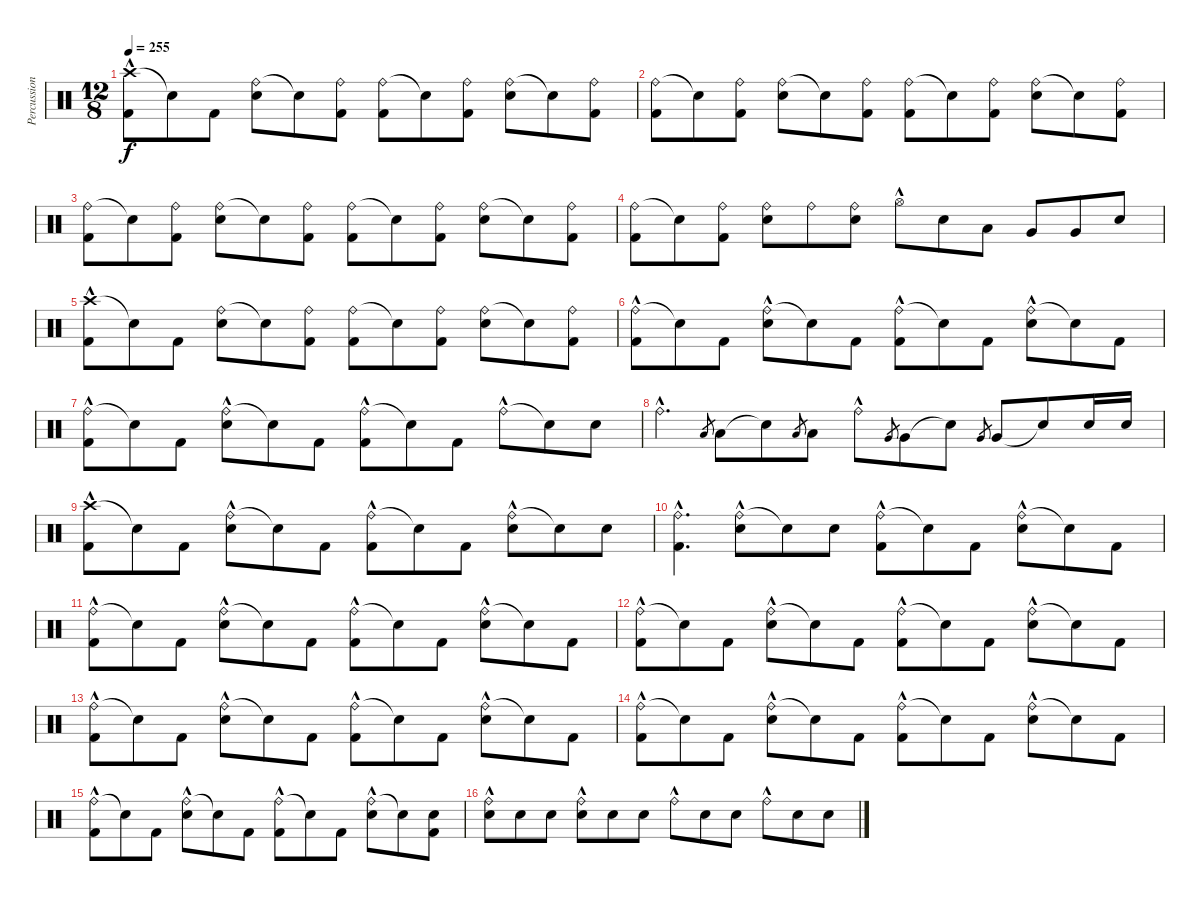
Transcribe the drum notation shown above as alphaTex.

\track ("Percussions" "Percussion") {instrument percussion}
\staff {score}
\articulation defaults
\ts (12 8)
\tempo 255
\clef neutral
\ks c
("Crash high (hit)"{hac} "Kick (hit) 2").8{dy f} "Snare (hit)"{t}.8 "Kick (hit) 2".8 ("Ride (bell)" "Electric Snare (hit)").8 "Snare (hit)"{t}.8 ("Ride (bell)" "Kick (hit) 2").8 ("Ride (bell)" "Kick (hit) 2").8 "Snare (hit)"{t}.8 ("Ride (bell)" "Kick (hit) 2").8 ("Ride (bell)" "Electric Snare (hit)").8 "Snare (hit)"{t}.8 ("Ride (bell)" "Kick (hit) 2").8 |
("Ride (bell)" "Kick (hit) 2").8 "Snare (hit)"{t}.8 ("Ride (bell)" "Kick (hit) 2").8 ("Ride (bell)" "Electric Snare (hit)").8 "Snare (hit)"{t}.8 ("Ride (bell)" "Kick (hit) 2").8 ("Ride (bell)" "Kick (hit) 2").8 "Snare (hit)"{t}.8 ("Ride (bell)" "Kick (hit) 2").8 ("Ride (bell)" "Electric Snare (hit)").8 "Snare (hit)"{t}.8 ("Ride (bell)" "Kick (hit) 2").8 |
("Ride (bell)" "Kick (hit) 2").8 "Snare (hit)"{t}.8 ("Ride (bell)" "Kick (hit) 2").8 ("Ride (bell)" "Electric Snare (hit)").8 "Snare (hit)"{t}.8 ("Ride (bell)" "Kick (hit) 2").8 ("Ride (bell)" "Kick (hit) 2").8 "Snare (hit)"{t}.8 ("Ride (bell)" "Kick (hit) 2").8 ("Ride (bell)" "Electric Snare (hit)").8 "Snare (hit)"{t}.8 ("Ride (bell)" "Kick (hit) 2").8 |
("Ride (bell)" "Kick (hit) 2").8 "Snare (hit)"{t}.8 ("Ride (bell)" "Kick (hit) 2").8 ("Ride (bell)" "Electric Snare (hit)").8 "Ride (bell)".8 ("Ride (bell)" "Electric Snare (hit)").8 "Hi-Hat (open)"{hac}.8 "Electric Snare (hit)".8 "Low Tom (hit)".8 "Very Low Tom (hit)".8 "Very Low Tom (hit)".8 "Electric Snare (hit)".8 |
("Crash high (hit)"{hac} "Kick (hit) 2").8 "Snare (hit)"{t}.8 "Kick (hit) 2".8 ("Ride (bell)" "Electric Snare (hit)").8 "Snare (hit)"{t}.8 ("Ride (bell)" "Kick (hit) 2").8 ("Ride (bell)" "Kick (hit) 2").8 "Snare (hit)"{t}.8 ("Ride (bell)" "Kick (hit) 2").8 ("Ride (bell)" "Electric Snare (hit)").8 "Snare (hit)"{t}.8 ("Ride (bell)" "Kick (hit) 2").8 |
("Ride (bell)"{hac} "Kick (hit) 2").8 "Snare (hit)"{t}.8 "Kick (hit) 2".8 ("Ride (bell)"{hac} "Electric Snare (hit)").8 "Snare (hit)"{t}.8 "Kick (hit) 2".8 ("Ride (bell)"{hac} "Kick (hit) 2").8 "Snare (hit)"{t}.8 "Kick (hit) 2".8 ("Ride (bell)"{hac} "Electric Snare (hit)").8 "Snare (hit)"{t}.8 "Kick (hit) 2".8 |
("Ride (bell)"{hac} "Kick (hit) 2").8 "Snare (hit)"{t}.8 "Kick (hit) 2".8 ("Ride (bell)"{hac} "Electric Snare (hit)").8 "Snare (hit)"{t}.8 "Kick (hit) 2".8 ("Ride (bell)"{hac} "Kick (hit) 2").8 "Snare (hit)"{t}.8 "Kick (hit) 2".8 "Ride (bell)"{hac}.8 "Snare (hit)"{t}.8 "Electric Snare (hit)".8 |
"Ride (bell)"{hac}.4{d} "Low Tom (hit)".8{gr} "Low Tom (hit)".8 "Snare (hit)"{t}.8 "Low Tom (hit)".8{gr} "Low Tom (hit)".8 "Ride (bell)"{hac}.8 "Very Low Tom (hit)".8{gr} "Very Low Tom (hit)".8 "Snare (hit)"{t}.8 "Very Low Tom (hit)".8{gr} "Very Low Tom (hit)".8 "Snare (hit)"{t}.8 "Electric Snare (hit)".16 "Electric Snare (hit)".16 |
("Crash high (hit)"{hac} "Kick (hit) 2").8 "Snare (hit)"{t}.8 "Kick (hit) 2".8 ("Ride (bell)"{hac} "Electric Snare (hit)").8 "Snare (hit)"{t}.8 "Kick (hit) 2".8 ("Ride (bell)"{hac} "Kick (hit) 2").8 "Snare (hit)"{t}.8 "Kick (hit) 2".8 ("Ride (bell)"{hac} "Electric Snare (hit)").8 "Snare (hit)"{t}.8 "Electric Snare (hit)".8 |
("Ride (bell)"{hac} "Kick (hit) 2"{hac}).4{d} ("Ride (bell)"{hac} "Electric Snare (hit)").8 "Snare (hit)"{t}.8 "Electric Snare (hit)".8 ("Ride (bell)"{hac} "Kick (hit) 2").8 "Snare (hit)"{t}.8 "Kick (hit) 2".8 ("Ride (bell)"{hac} "Electric Snare (hit)").8 "Snare (hit)"{t}.8 "Kick (hit) 2".8 |
("Ride (bell)"{hac} "Kick (hit) 2").8 "Snare (hit)"{t}.8 "Kick (hit) 2".8 ("Ride (bell)"{hac} "Electric Snare (hit)").8 "Snare (hit)"{t}.8 "Kick (hit) 2".8 ("Ride (bell)"{hac} "Kick (hit) 2").8 "Snare (hit)"{t}.8 "Kick (hit) 2".8 ("Ride (bell)"{hac} "Electric Snare (hit)").8 "Snare (hit)"{t}.8 "Kick (hit) 2".8 |
("Ride (bell)"{hac} "Kick (hit) 2").8 "Snare (hit)"{t}.8 "Kick (hit) 2".8 ("Ride (bell)"{hac} "Electric Snare (hit)").8 "Snare (hit)"{t}.8 "Kick (hit) 2".8 ("Ride (bell)"{hac} "Kick (hit) 2").8 "Snare (hit)"{t}.8 "Kick (hit) 2".8 ("Ride (bell)"{hac} "Electric Snare (hit)").8 "Snare (hit)"{t}.8 "Kick (hit) 2".8 |
("Ride (bell)"{hac} "Kick (hit) 2").8 "Snare (hit)"{t}.8 "Kick (hit) 2".8 ("Ride (bell)"{hac} "Electric Snare (hit)").8 "Snare (hit)"{t}.8 "Kick (hit) 2".8 ("Ride (bell)"{hac} "Kick (hit) 2").8 "Snare (hit)"{t}.8 "Kick (hit) 2".8 ("Ride (bell)"{hac} "Electric Snare (hit)").8 "Snare (hit)"{t}.8 "Kick (hit) 2".8 |
("Ride (bell)"{hac} "Kick (hit) 2").8 "Snare (hit)"{t}.8 "Kick (hit) 2".8 ("Ride (bell)"{hac} "Electric Snare (hit)").8 "Snare (hit)"{t}.8 "Kick (hit) 2".8 ("Ride (bell)"{hac} "Kick (hit) 2").8 "Snare (hit)"{t}.8 "Kick (hit) 2".8 ("Ride (bell)"{hac} "Electric Snare (hit)").8 "Snare (hit)"{t}.8 "Kick (hit) 2".8 |
("Ride (bell)"{hac} "Kick (hit) 2").8 "Snare (hit)"{t}.8 "Kick (hit) 2".8 ("Ride (bell)"{hac} "Electric Snare (hit)").8 "Snare (hit)"{t}.8 "Kick (hit) 2".8 ("Ride (bell)"{hac} "Kick (hit) 2").8 "Snare (hit)"{t}.8 "Kick (hit) 2".8 ("Ride (bell)"{hac} "Electric Snare (hit)").8 "Snare (hit)"{t}.8 ("Electric Snare (hit)" "Kick (hit) 2").8 |
("Ride (bell)"{hac} "Electric Snare (hit)").8 "Electric Snare (hit)".8 "Electric Snare (hit)".8 ("Ride (bell)"{hac} "Electric Snare (hit)").8 "Electric Snare (hit)".8 "Electric Snare (hit)".8 "Ride (bell)"{hac}.8 "Electric Snare (hit)".8 "Electric Snare (hit)".8 "Ride (bell)"{hac}.8 "Electric Snare (hit)".8 "Electric Snare (hit)".8
